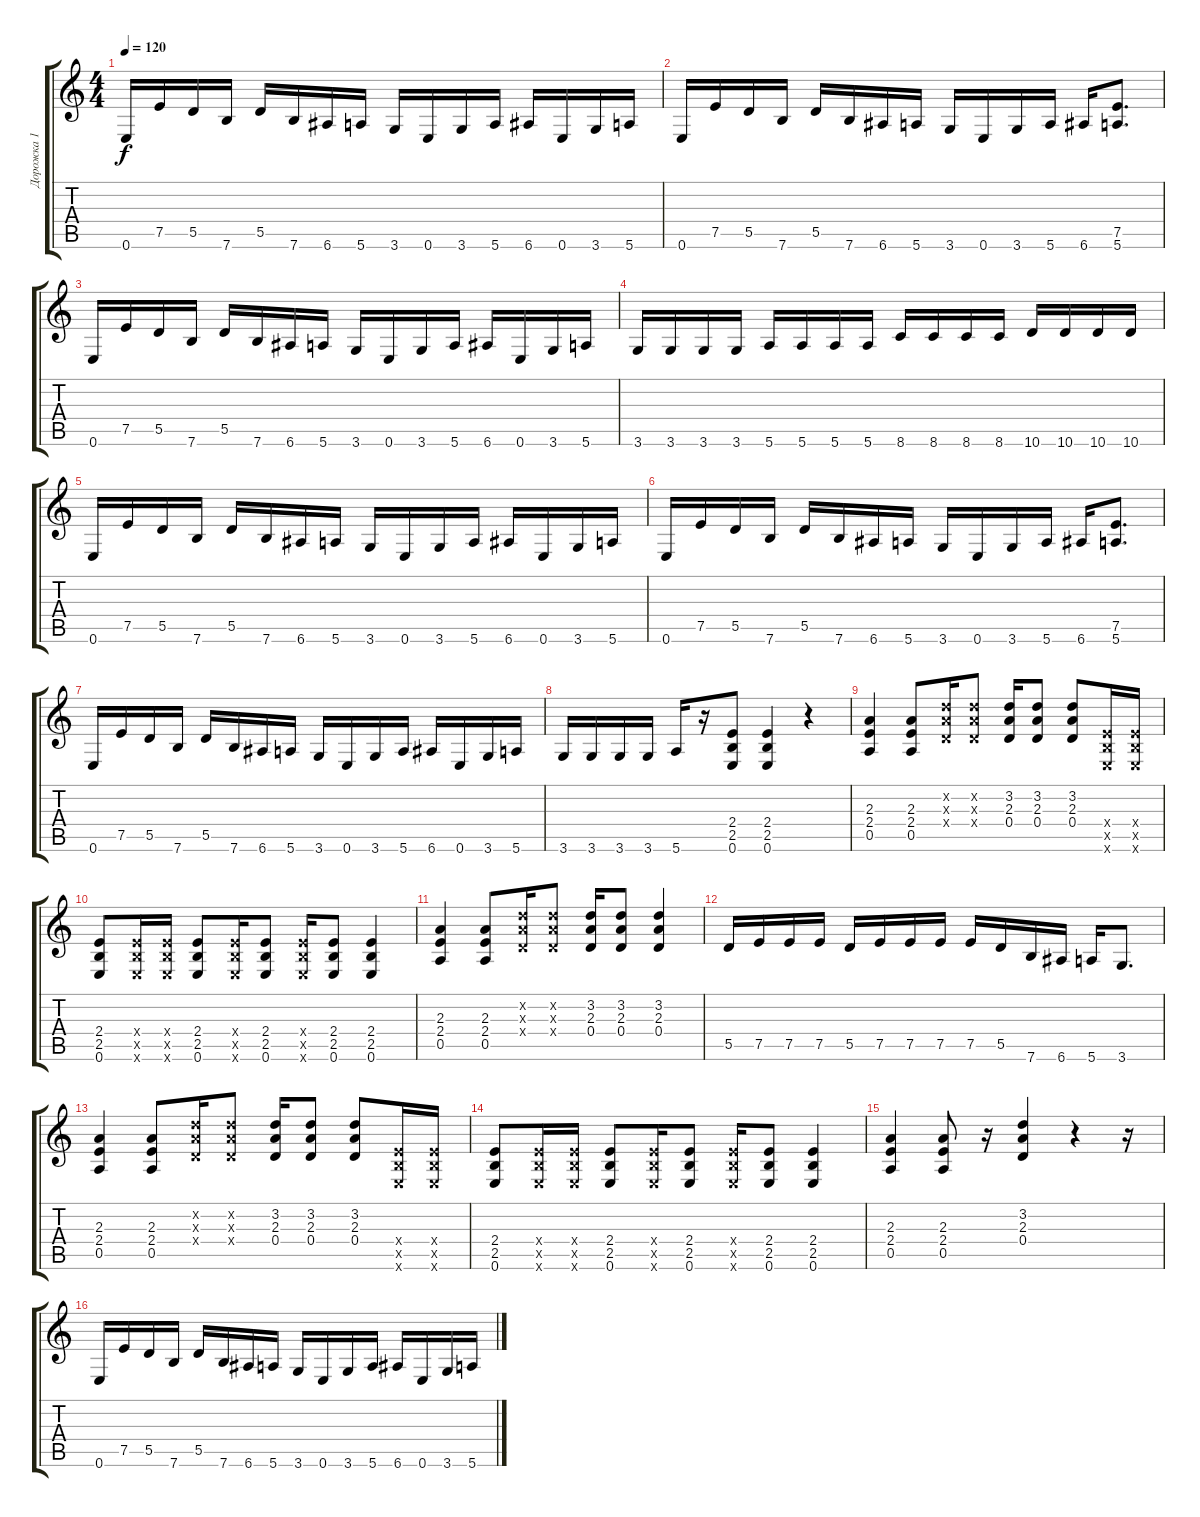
\track ("Дорожка 1" "Дорожка 1") {instrument distortionguitar}
\staff {score tabs}
\tuning (E4 B3 G3 D3 A2 E2) {hide}
\ts (4 4)
\tempo 120
\clef g2
\ks c
0.6.16{dy f} 7.5.16 5.5.16 7.6.16 5.5.16 7.6.16 6.6.16 5.6.16 3.6.16 0.6.16 3.6.16 5.6.16 6.6.16 0.6.16 3.6.16 5.6.16 |
0.6.16 7.5.16 5.5.16 7.6.16 5.5.16 7.6.16 6.6.16 5.6.16 3.6.16 0.6.16 3.6.16 5.6.16 6.6.16 (7.5 5.6).8{d} |
0.6.16 7.5.16 5.5.16 7.6.16 5.5.16 7.6.16 6.6.16 5.6.16 3.6.16 0.6.16 3.6.16 5.6.16 6.6.16 0.6.16 3.6.16 5.6.16 |
3.6.16 3.6.16 3.6.16 3.6.16 5.6.16 5.6.16 5.6.16 5.6.16 8.6.16 8.6.16 8.6.16 8.6.16 10.6.16 10.6.16 10.6.16 10.6.16 |
0.6.16 7.5.16 5.5.16 7.6.16 5.5.16 7.6.16 6.6.16 5.6.16 3.6.16 0.6.16 3.6.16 5.6.16 6.6.16 0.6.16 3.6.16 5.6.16 |
0.6.16 7.5.16 5.5.16 7.6.16 5.5.16 7.6.16 6.6.16 5.6.16 3.6.16 0.6.16 3.6.16 5.6.16 6.6.16 (7.5 5.6).8{d} |
0.6.16 7.5.16 5.5.16 7.6.16 5.5.16 7.6.16 6.6.16 5.6.16 3.6.16 0.6.16 3.6.16 5.6.16 6.6.16 0.6.16 3.6.16 5.6.16 |
3.6.16 3.6.16 3.6.16 3.6.16 5.6.16 r.16 (2.4 2.5 0.6).8 (2.4 2.5 0.6).4 r.4 |
(2.3 2.4 0.5).4 (2.3 2.4 0.5).8 (3.2{x} 2.3{x} 0.4{x}).16 (3.2{x} 2.3{x} 0.4{x}).8 (3.2 2.3 0.4).16 (3.2 2.3 0.4).8 (3.2 2.3 0.4).8 (2.4{x} 2.5{x} 0.6{x}).16 (2.4{x} 2.5{x} 0.6{x}).16 |
(2.4 2.5 0.6).8 (2.4{x} 2.5{x} 0.6{x}).16 (2.4{x} 2.5{x} 0.6{x}).16 (2.4 2.5 0.6).8 (2.4{x} 2.5{x} 0.6{x}).16 (2.4 2.5 0.6).8 (2.4{x} 2.5{x} 0.6{x}).16 (2.4 2.5 0.6).8 (2.4 2.5 0.6).4 |
(2.3 2.4 0.5).4 (2.3 2.4 0.5).8 (3.2{x} 2.3{x} 0.4{x}).16 (3.2{x} 2.3{x} 0.4{x}).8 (3.2 2.3 0.4).16 (3.2 2.3 0.4).8 (3.2 2.3 0.4).4 |
5.5.16 7.5.16 7.5.16 7.5.16 5.5.16 7.5.16 7.5.16 7.5.16 7.5.16 5.5.16 7.6.16 6.6.16 5.6.16 3.6.8{d} |
(2.3 2.4 0.5).4 (2.3 2.4 0.5).8 (3.2{x} 2.3{x} 0.4{x}).16 (3.2{x} 2.3{x} 0.4{x}).8 (3.2 2.3 0.4).16 (3.2 2.3 0.4).8 (3.2 2.3 0.4).8 (2.4{x} 2.5{x} 0.6{x}).16 (2.4{x} 2.5{x} 0.6{x}).16 |
(2.4 2.5 0.6).8 (2.4{x} 2.5{x} 0.6{x}).16 (2.4{x} 2.5{x} 0.6{x}).16 (2.4 2.5 0.6).8 (2.4{x} 2.5{x} 0.6{x}).16 (2.4 2.5 0.6).8 (2.4{x} 2.5{x} 0.6{x}).16 (2.4 2.5 0.6).8 (2.4 2.5 0.6).4 |
(2.3 2.4 0.5).4 (2.3 2.4 0.5).8 r.16 (3.2 2.3 0.4).4 r.4 r.16 |
0.6.16 7.5.16 5.5.16 7.6.16 5.5.16 7.6.16 6.6.16 5.6.16 3.6.16 0.6.16 3.6.16 5.6.16 6.6.16 0.6.16 3.6.16 5.6.16
